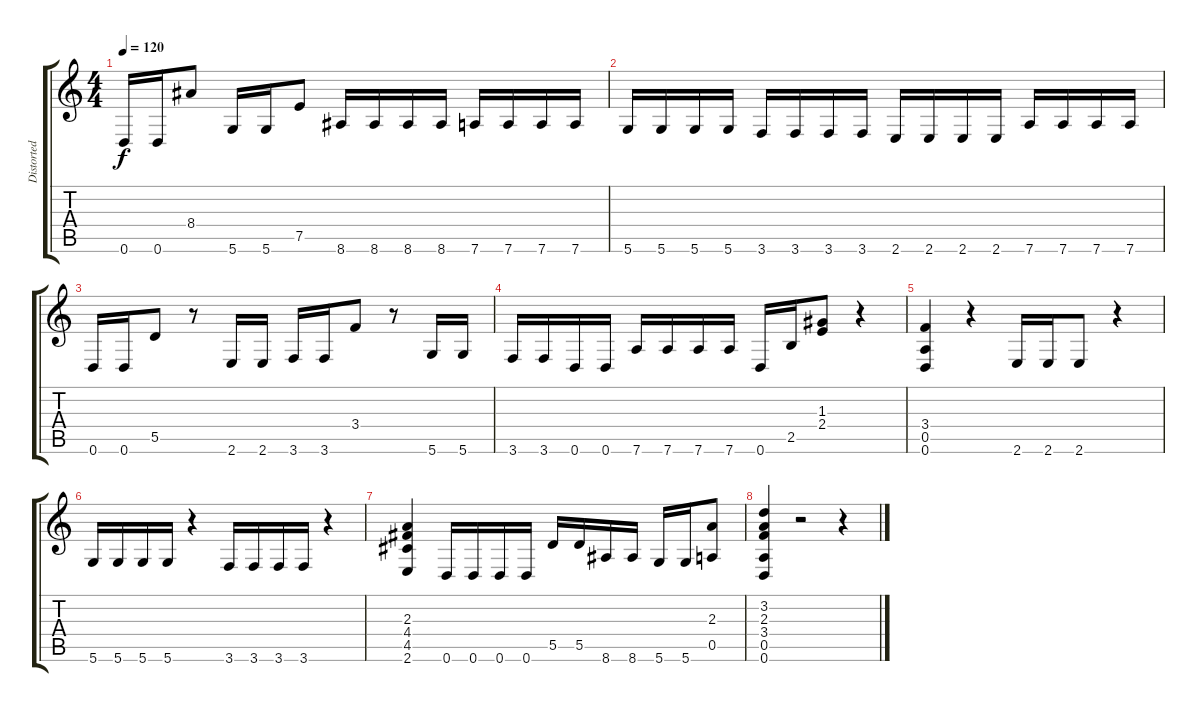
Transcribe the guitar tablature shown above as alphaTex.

\track ("Distorted Rythm" "Distorted ") {instrument distortionguitar}
\staff {score tabs}
\tuning (E4 B3 G3 D3 A2 D2) {hide}
\ts (4 4)
\tempo 120
\clef g2
\ks c
0.6.16{dy f} 0.6.16 8.4.8 5.6.16 5.6.16 7.5.8 8.6.16 8.6.16 8.6.16 8.6.16 7.6.16 7.6.16 7.6.16 7.6.16 |
5.6.16 5.6.16 5.6.16 5.6.16 3.6.16 3.6.16 3.6.16 3.6.16 2.6.16 2.6.16 2.6.16 2.6.16 7.6.16 7.6.16 7.6.16 7.6.16 |
0.6.16 0.6.16 5.5.8 r.8 2.6.16 2.6.16 3.6.16 3.6.16 3.4.8 r.8 5.6.16 5.6.16 |
3.6.16 3.6.16 0.6.16 0.6.16 7.6.16 7.6.16 7.6.16 7.6.16 0.6.16 2.5.16 (1.3 2.4).8 r.4 |
(3.4 0.5 0.6).4 r.4 2.6.16 2.6.16 2.6.8 r.4 |
5.6.16 5.6.16 5.6.16 5.6.16 r.4 3.6.16 3.6.16 3.6.16 3.6.16 r.4 |
(2.3 4.4 4.5 2.6).4 0.6.16 0.6.16 0.6.16 0.6.16 5.5.16 5.5.16 8.6.16 8.6.16 5.6.16 5.6.16 (2.3 0.5).8 |
(3.2 2.3 3.4 0.5 0.6).4 r.2 r.4
